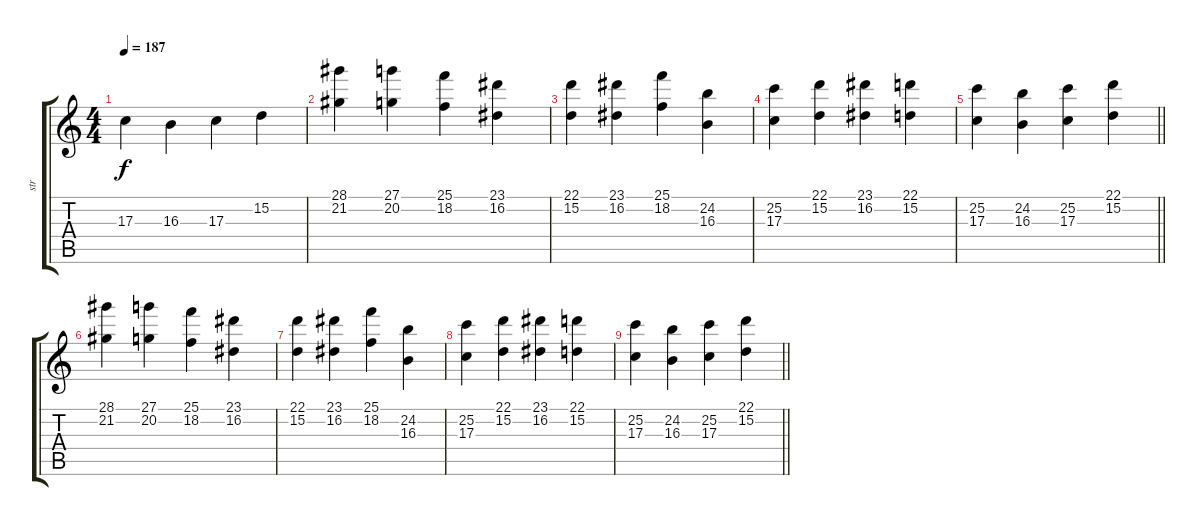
\track ("str" "str") {instrument stringensemble1}
\staff {score tabs}
\tuning (E4 B3 G3 D3 A2 E2) {hide}
\ts (4 4)
\tempo 187
\clef g2
\ks c
17.3.4{dy f} 16.3.4 17.3.4 15.2.4 |
(28.1 21.2).4 (27.1 20.2).4 (25.1 18.2).4 (23.1 16.2).4 |
(22.1 15.2).4 (23.1 16.2).4 (25.1 18.2).4 (24.2 16.3).4 |
(25.2 17.3).4 (22.1 15.2).4 (23.1 16.2).4 (22.1 15.2).4 |
\barLineRight lightlight
(25.2 17.3).4 (24.2 16.3).4 (25.2 17.3).4 (22.1 15.2).4 |
(28.1 21.2).4 (27.1 20.2).4 (25.1 18.2).4 (23.1 16.2).4 |
(22.1 15.2).4 (23.1 16.2).4 (25.1 18.2).4 (24.2 16.3).4 |
(25.2 17.3).4 (22.1 15.2).4 (23.1 16.2).4 (22.1 15.2).4 |
\barLineRight lightlight
(25.2 17.3).4 (24.2 16.3).4 (25.2 17.3).4 (22.1 15.2).4
